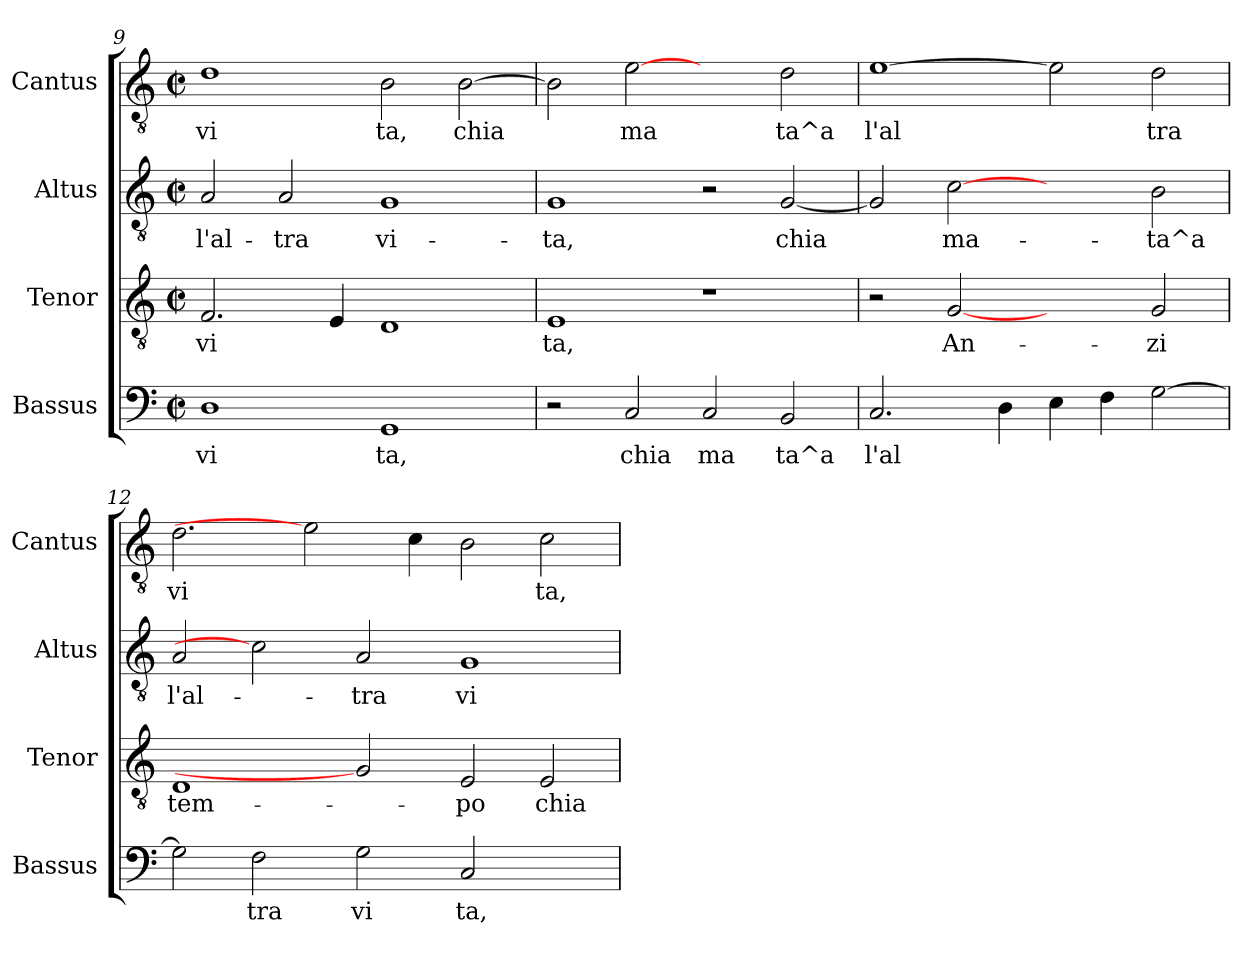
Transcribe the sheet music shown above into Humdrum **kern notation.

**kern	**text	**kern	**text	**kern	**text	**kern	**text
*part4	*part4	*part3	*part3	*part2	*part2	*part1	*part1
*staff4	*staff4	*staff3	*staff3	*staff2	*staff2	*staff1	*staff1
*I"Bassus	*	*I"Tenor	*	*I"Altus	*	*I"Cantus	*
*I'Bassus	*	*I'Tenor	*	*I'Altus	*	*I'Cantus	*
*clefF4	*	*clefGv2	*	*clefGv2	*	*clefGv2	*
*k[]	*	*k[]	*	*k[]	*	*k[]	*
*C:	*	*C:	*	*C:	*	*C:	*
*M2/2	*	*M2/2	*	*M2/2	*	*M2/2	*
*met(c|)	*	*met(c|)	*	*met(c|)	*	*met(c|)	*
=9	=9	=9	=9	=9	=9	=9	=9
!	!LO:LY:b:cj	!	!LO:LY:b:cj	!	!LO:LY:b:cj	!	!LO:LY:b:cj
1D	vi	2.F/	vi-	2A/	l'al-	1d	vi
!	!	!	!	!	!LO:LY:b:cj	!	!
.	.	.	.	2A/	-tra	.	.
!	!	!	!LO:LY:b:cj	!	!	!	!
.	.	4E/	--	.	.	.	.
!	!LO:LY:b:cj	!	!LO:LY:b:cj	!	!LO:LY:b:cj	!	!LO:LY:b:cj
1GG	ta,	1D	--	1G	vi-	2B\	ta,
!	!	!	!	!	!	!	!LO:LY:b:cj
.	.	.	.	.	.	[>2B\	chia
=10	=10	=10	=10	=10	=10	=10	=10
!	!	!	!LO:LY:b:cj	!	!LO:LY:b:cj	!	!LO:LY:b:cj
2r	.	1E	-ta,	1G	-ta,	2B\]	.
!	!LO:LY:b:cj	!	!	!	!	!	!LO:LY:b:cj
2C/	chia	.	.	.	.	[2e	ma
!	!LO:LY:b:cj	!	!	!	!	!	!
2C/	ma	1r	.	2r	.	2ryy	.
!	!LO:LY:b:cj	!	!	!	!LO:LY:b:cj	!	!LO:LY:b:cj
2BB/	ta^a	.	.	[<2G/	chia-	2d\	ta^a
=11	=11	=11	=11	=11	=11	=11	=11
!	!LO:LY:b:cj	!	!	!	!LO:LY:b:cj	!	!LO:LY:b:cj
2.C/	l'al	2r	.	2G/]	--	[1e	l'al
!	!	!	!LO:LY:b:cj	!	!LO:LY:b:cj	!	!
.	.	[2G	An-	[2c	-ma-	.	.
!	!LO:LY:b:cj	!	!	!	!	!	!
4D\	.	.	.	.	.	.	.
!	!LO:LY:b:cj	!	!	!	!	!	!
4E\	.	2ryy	.	2ryy	.	2e]	.
!	!LO:LY:b:cj	!	!	!	!	!	!
4F\	.	.	.	.	.	.	.
!	!LO:LY:b:cj	!	!LO:LY:b:cj	!	!LO:LY:b:cj	!	!LO:LY:b:cj
[>2G\	.	2G/	-zi	2B\	-ta^a	2d\	tra
=12	=12	=12	=12	=12	=12	=12	=12
!	!LO:LY:b:cj	!	!LO:LY:b:cj	!	!LO:LY:b:cj	!	!LO:LY:b:cj
2G\]	.	1D	tem-	2A/	l'al-	2.d\	vi
!	!LO:LY:b:cj	!	!	!	!	!	!
2F\	tra	.	.	2c]	.	.	.
.	.	.	.	.	.	2e]	.
!	!LO:LY:b:cj	!	!	!	!LO:LY:b:cj	!	!
2G\	vi	2G]	.	2A/	-tra	.	.
!	!	!	!	!	!	!	!LO:LY:b:cj
.	.	.	.	.	.	4c\	.
!	!LO:LY:b:cj	!	!LO:LY:b:cj	!	!LO:LY:b:cj	!	!LO:LY:b:cj
2C/	ta,	2E/	-po	1G	vi-	2B\	.
!	!	!	!LO:LY:b:cj	!	!	!	!LO:LY:b:cj
2ryy	.	2E/	chia-	.	.	2c\	ta,
=	=	=	=	=	=	=	=
*-	*-	*-	*-	*-	*-	*-	*-
